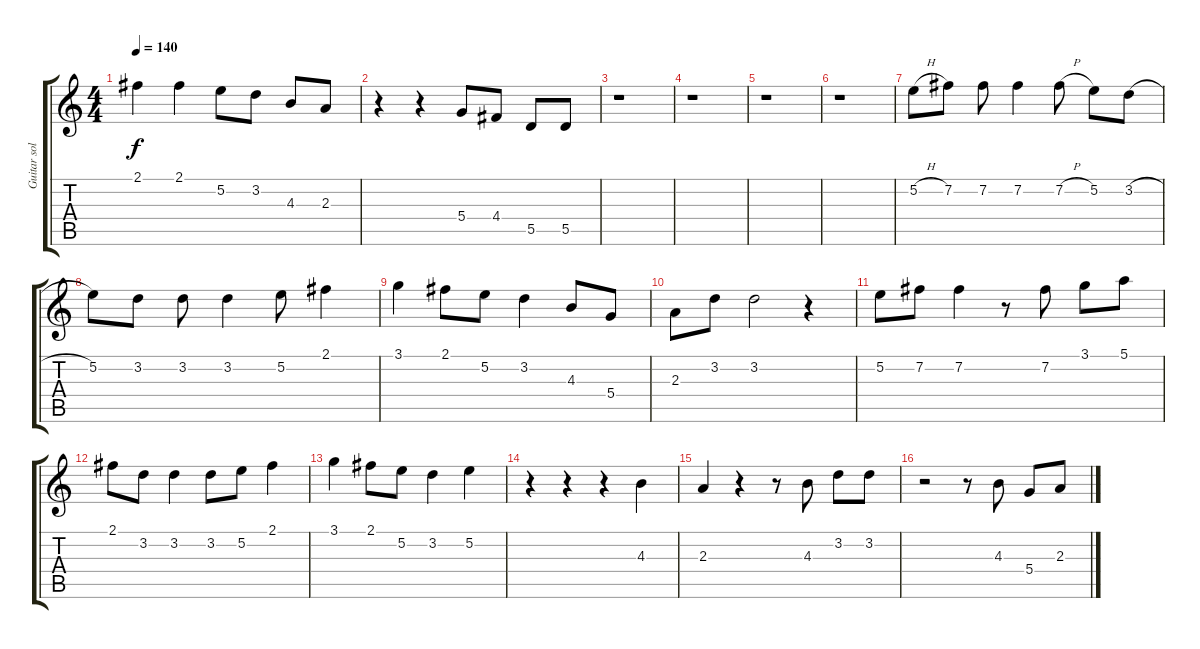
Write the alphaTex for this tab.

\track ("Guitar solo" "Guitar sol") {instrument acousticguitarsteel}
\staff {score tabs}
\tuning (E4 B3 G3 D3 A2 E2) {hide}
\ts (4 4)
\tempo 140
\clef g2
\ks c
2.1.4{dy f} 2.1.4 5.2.8 3.2.8 4.3.8 2.3.8 |
r.4 r.4 5.4.8 4.4.8 5.5.8 5.5.8 |
r.1 |
r.1 |
r.1 |
r.1 |
5.2{h}.8 7.2.8 7.2.8 7.2.4 7.2{h}.8 5.2.8 3.2{h}.8 |
5.2.8 3.2.8 3.2.8 3.2.4 5.2.8 2.1.4 |
3.1.4 2.1.8 5.2.8 3.2.4 4.3.8 5.4.8 |
2.3.8 3.2.8 3.2.2 r.4 |
5.2.8 7.2.8 7.2.4 r.8 7.2.8 3.1.8 5.1.8 |
2.1.8 3.2.8 3.2.4 3.2.8 5.2.8 2.1.4 |
3.1.4 2.1.8 5.2.8 3.2.4 5.2.4 |
r.4 r.4 r.4 4.3.4 |
2.3.4 r.4 r.8 4.3.8 3.2.8 3.2.8 |
r.2 r.8 4.3.8 5.4.8 2.3.8
